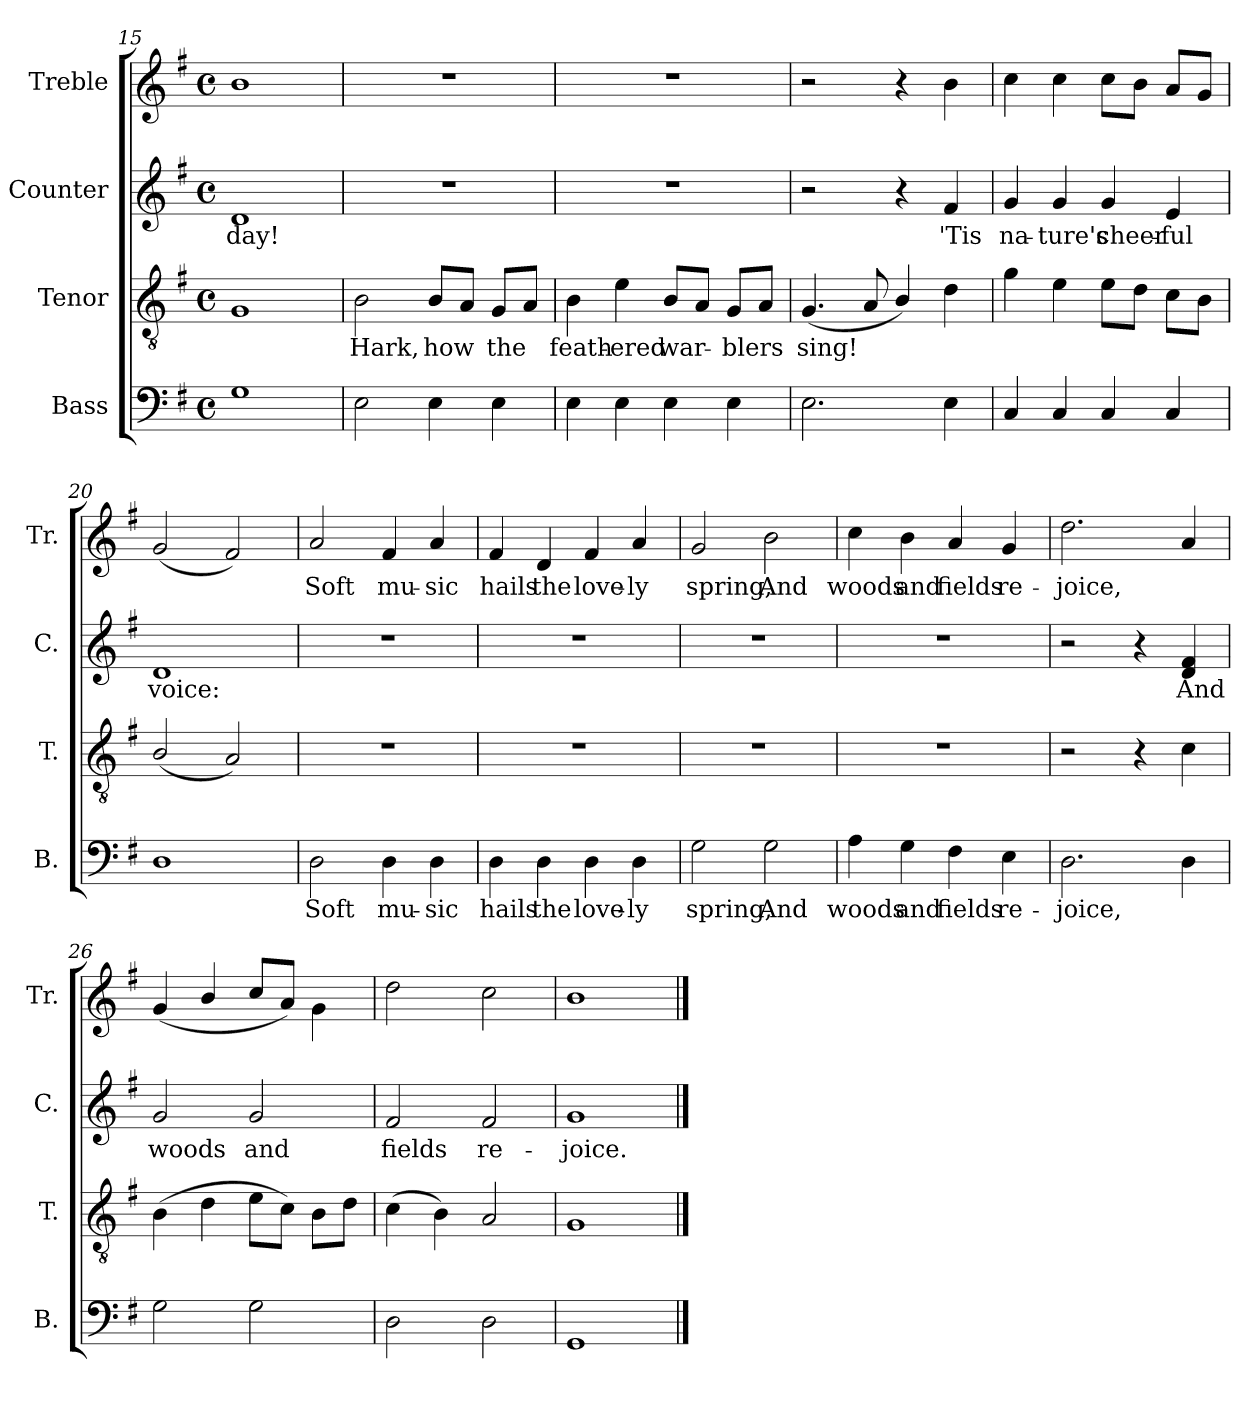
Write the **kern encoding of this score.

**kern	**text	**kern	**text	**kern	**text	**kern	**text
*part4	*part4	*part3	*part3	*part2	*part2	*part1	*part1
*staff4	*staff4	*staff3	*staff3	*staff2	*staff2	*staff1	*staff1
*I"Bass	*	*I"Tenor	*	*I"Counter	*	*I"Treble	*
*I'B.	*	*I'T.	*	*I'C.	*	*I'Tr.	*
*clefF4	*	*clefGv2	*	*clefG2	*	*clefG2	*
*k[f#]	*	*k[f#]	*	*k[f#]	*	*k[f#]	*
*M4/4	*	*M4/4	*	*M4/4	*	*M4/4	*
*met(c)	*	*met(c)	*	*met(c)	*	*met(c)	*
=15	=15	=15	=15	=15	=15	=15	=15
1G	.	1G	.	1d	day!	1b	.
=16	=16	=16	=16	=16	=16	=16	=16
2E\	.	2B\	Hark,	1r	.	1r	.
4E\	.	8B/L	how	.	.	.	.
.	.	8A/J	.	.	.	.	.
4E\	.	8G/L	the	.	.	.	.
.	.	8A/J	.	.	.	.	.
=17	=17	=17	=17	=17	=17	=17	=17
4E\	.	4B\	feath-	1r	.	1r	.
4E\	.	4e\	-ered	.	.	.	.
4E\	.	8B/L	war-	.	.	.	.
.	.	8A/J	.	.	.	.	.
4E\	.	8G/L	-blers	.	.	.	.
.	.	8A/J	.	.	.	.	.
=18	=18	=18	=18	=18	=18	=18	=18
2.E\	.	(4.G/	sing!	2r	.	2r	.
.	.	8A/	.	.	.	.	.
.	.	4B/)	.	4r	.	4r	.
4E\	.	4d\	.	4f#/	'Tis	4b\	.
=19	=19	=19	=19	=19	=19	=19	=19
4C/	.	4g\	.	4g/	na-	4cc\	.
4C/	.	4e\	.	4g/	-ture's	4cc\	.
4C/	.	8e\L	.	4g/	cheer-	8cc\L	.
.	.	8d\J	.	.	.	8b\J	.
4C/	.	8c\L	.	4e/	-ful	8a/L	.
.	.	8B\J	.	.	.	8g/J	.
=20	=20	=20	=20	=20	=20	=20	=20
1D	.	(2B/	.	1d	voice:	(2g/	.
.	.	2A/)	.	.	.	2f#/)	.
=21	=21	=21	=21	=21	=21	=21	=21
2D\	Soft	1r	.	1r	.	2a/	Soft
4D\	mu-	.	.	.	.	4f#/	mu-
4D\	-sic	.	.	.	.	4a/	-sic
=22	=22	=22	=22	=22	=22	=22	=22
4D\	hails	1r	.	1r	.	4f#/	hails
4D\	the	.	.	.	.	4d/	the
4D\	love-	.	.	.	.	4f#/	love-
4D\	-ly	.	.	.	.	4a/	-ly
=23	=23	=23	=23	=23	=23	=23	=23
2G\	spring,	1r	.	1r	.	2g/	spring,
2G\	And	.	.	.	.	2b\	And
=24	=24	=24	=24	=24	=24	=24	=24
4A\	woods	1r	.	1r	.	4cc\	woods
4G\	and	.	.	.	.	4b\	and
4F#\	fields	.	.	.	.	4a/	fields
4E\	re-	.	.	.	.	4g/	re-
=25	=25	=25	=25	=25	=25	=25	=25
2.D\	-joice,	2r	.	2r	.	2.dd\	-joice,
.	.	4r	.	4r	.	.	.
4D\	.	4c\	.	4d/ 4f#/	And	4a/	.
=26	=26	=26	=26	=26	=26	=26	=26
2G\	.	(4B\	.	2g/	woods	(4g/	.
.	.	4d\	.	.	.	4b/	.
2G\	.	8e\L	.	2g/	and	8cc/L	.
.	.	8c\J)	.	.	.	8a/J)	.
.	.	8B\L	.	.	.	4g\	.
.	.	8d\J	.	.	.	.	.
=27	=27	=27	=27	=27	=27	=27	=27
2D\	.	(4c\	.	2f#/	fields	2dd\	.
.	.	4B\)	.	.	.	.	.
2D\	.	2A/	.	2f#/	re-	2cc\	.
=28	=28	=28	=28	=28	=28	=28	=28
1GG	.	1G	.	1g	-joice.	1b	.
==	==	==	==	==	==	==	==
*-	*-	*-	*-	*-	*-	*-	*-
